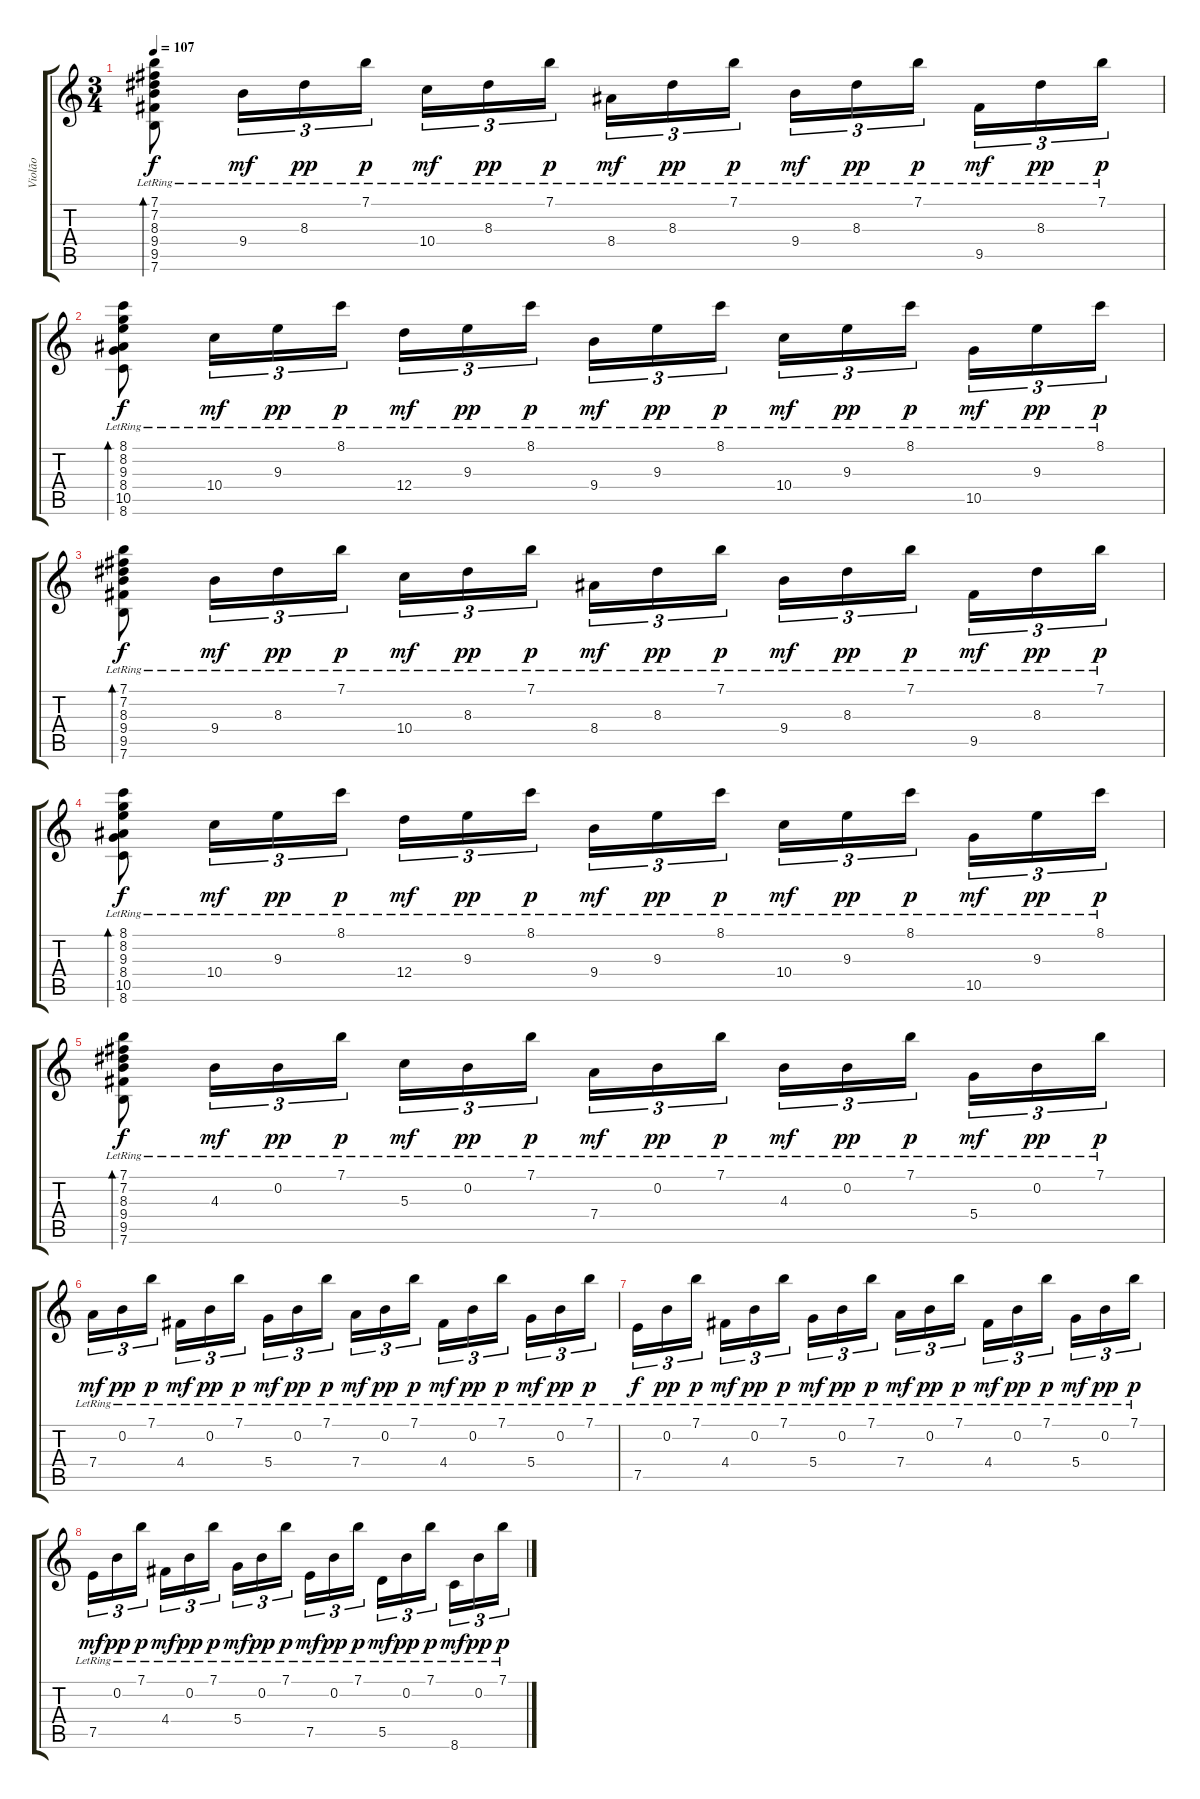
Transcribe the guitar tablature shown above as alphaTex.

\track ("Violão" "Violão") {instrument acousticguitarnylon}
\staff {score tabs}
\tuning (E4 B3 G3 D3 A2 E2) {hide}
\ts (3 4)
\tempo 107
\clef g2
\ks c
(7.1{lr} 7.2{lr} 8.3{lr} 9.4{lr} 9.5{lr} 7.6{lr}).8{bd 60 dy f} 9.4{lr}.16{tu (3 2) dy mf} 8.3{lr}.16{tu (3 2) dy pp} 7.1{lr}.16{tu (3 2) dy p} 10.4{lr}.16{tu (3 2) dy mf} 8.3{lr}.16{tu (3 2) dy pp} 7.1{lr}.16{tu (3 2) dy p} 8.4{lr}.16{tu (3 2) dy mf} 8.3{lr}.16{tu (3 2) dy pp} 7.1{lr}.16{tu (3 2) dy p} 9.4{lr}.16{tu (3 2) dy mf} 8.3{lr}.16{tu (3 2) dy pp} 7.1{lr}.16{tu (3 2) dy p} 9.5{lr}.16{tu (3 2) dy mf} 8.3{lr}.16{tu (3 2) dy pp} 7.1{lr}.16{tu (3 2) dy p} |
(8.1{lr} 8.2{lr} 9.3{lr} 8.4{lr} 10.5{lr} 8.6{lr}).8{bd 60 dy f} 10.4{lr}.16{tu (3 2) dy mf} 9.3{lr}.16{tu (3 2) dy pp} 8.1{lr}.16{tu (3 2) dy p} 12.4{lr}.16{tu (3 2) dy mf} 9.3{lr}.16{tu (3 2) dy pp} 8.1{lr}.16{tu (3 2) dy p} 9.4{lr}.16{tu (3 2) dy mf} 9.3{lr}.16{tu (3 2) dy pp} 8.1{lr}.16{tu (3 2) dy p} 10.4{lr}.16{tu (3 2) dy mf} 9.3{lr}.16{tu (3 2) dy pp} 8.1{lr}.16{tu (3 2) dy p} 10.5{lr}.16{tu (3 2) dy mf} 9.3{lr}.16{tu (3 2) dy pp} 8.1{lr}.16{tu (3 2) dy p} |
(7.1{lr} 7.2{lr} 8.3{lr} 9.4{lr} 9.5{lr} 7.6{lr}).8{bd 60 dy f} 9.4{lr}.16{tu (3 2) dy mf} 8.3{lr}.16{tu (3 2) dy pp} 7.1{lr}.16{tu (3 2) dy p} 10.4{lr}.16{tu (3 2) dy mf} 8.3{lr}.16{tu (3 2) dy pp} 7.1{lr}.16{tu (3 2) dy p} 8.4{lr}.16{tu (3 2) dy mf} 8.3{lr}.16{tu (3 2) dy pp} 7.1{lr}.16{tu (3 2) dy p} 9.4{lr}.16{tu (3 2) dy mf} 8.3{lr}.16{tu (3 2) dy pp} 7.1{lr}.16{tu (3 2) dy p} 9.5{lr}.16{tu (3 2) dy mf} 8.3{lr}.16{tu (3 2) dy pp} 7.1{lr}.16{tu (3 2) dy p} |
(8.1{lr} 8.2{lr} 9.3{lr} 8.4{lr} 10.5{lr} 8.6{lr}).8{bd 60 dy f} 10.4{lr}.16{tu (3 2) dy mf} 9.3{lr}.16{tu (3 2) dy pp} 8.1{lr}.16{tu (3 2) dy p} 12.4{lr}.16{tu (3 2) dy mf} 9.3{lr}.16{tu (3 2) dy pp} 8.1{lr}.16{tu (3 2) dy p} 9.4{lr}.16{tu (3 2) dy mf} 9.3{lr}.16{tu (3 2) dy pp} 8.1{lr}.16{tu (3 2) dy p} 10.4{lr}.16{tu (3 2) dy mf} 9.3{lr}.16{tu (3 2) dy pp} 8.1{lr}.16{tu (3 2) dy p} 10.5{lr}.16{tu (3 2) dy mf} 9.3{lr}.16{tu (3 2) dy pp} 8.1{lr}.16{tu (3 2) dy p} |
(7.1{lr} 7.2{lr} 8.3{lr} 9.4{lr} 9.5{lr} 7.6{lr}).8{bd 60 dy f} 4.3{lr}.16{tu (3 2) dy mf} 0.2{lr}.16{tu (3 2) dy pp} 7.1{lr}.16{tu (3 2) dy p} 5.3{lr}.16{tu (3 2) dy mf} 0.2{lr}.16{tu (3 2) dy pp} 7.1{lr}.16{tu (3 2) dy p} 7.4{lr}.16{tu (3 2) dy mf} 0.2{lr}.16{tu (3 2) dy pp} 7.1{lr}.16{tu (3 2) dy p} 4.3{lr}.16{tu (3 2) dy mf} 0.2{lr}.16{tu (3 2) dy pp} 7.1{lr}.16{tu (3 2) dy p} 5.4{lr}.16{tu (3 2) dy mf} 0.2{lr}.16{tu (3 2) dy pp} 7.1{lr}.16{tu (3 2) dy p} |
7.4{lr}.16{tu (3 2) dy mf} 0.2{lr}.16{tu (3 2) dy pp} 7.1{lr}.16{tu (3 2) dy p} 4.4{lr}.16{tu (3 2) dy mf} 0.2{lr}.16{tu (3 2) dy pp} 7.1{lr}.16{tu (3 2) dy p} 5.4{lr}.16{tu (3 2) dy mf} 0.2{lr}.16{tu (3 2) dy pp} 7.1{lr}.16{tu (3 2) dy p} 7.4{lr}.16{tu (3 2) dy mf} 0.2{lr}.16{tu (3 2) dy pp} 7.1{lr}.16{tu (3 2) dy p} 4.4{lr}.16{tu (3 2) dy mf} 0.2{lr}.16{tu (3 2) dy pp} 7.1{lr}.16{tu (3 2) dy p} 5.4{lr}.16{tu (3 2) dy mf} 0.2{lr}.16{tu (3 2) dy pp} 7.1{lr}.16{tu (3 2) dy p} |
7.5{lr}.16{tu (3 2) dy f} 0.2{lr}.16{tu (3 2) dy pp} 7.1{lr}.16{tu (3 2) dy p} 4.4{lr}.16{tu (3 2) dy mf} 0.2{lr}.16{tu (3 2) dy pp} 7.1{lr}.16{tu (3 2) dy p} 5.4{lr}.16{tu (3 2) dy mf} 0.2{lr}.16{tu (3 2) dy pp} 7.1{lr}.16{tu (3 2) dy p} 7.4{lr}.16{tu (3 2) dy mf} 0.2{lr}.16{tu (3 2) dy pp} 7.1{lr}.16{tu (3 2) dy p} 4.4{lr}.16{tu (3 2) dy mf} 0.2{lr}.16{tu (3 2) dy pp} 7.1{lr}.16{tu (3 2) dy p} 5.4{lr}.16{tu (3 2) dy mf} 0.2{lr}.16{tu (3 2) dy pp} 7.1{lr}.16{tu (3 2) dy p} |
7.5{lr}.16{tu (3 2) dy mf} 0.2{lr}.16{tu (3 2) dy pp} 7.1{lr}.16{tu (3 2) dy p} 4.4{lr}.16{tu (3 2) dy mf} 0.2{lr}.16{tu (3 2) dy pp} 7.1{lr}.16{tu (3 2) dy p} 5.4{lr}.16{tu (3 2) dy mf} 0.2{lr}.16{tu (3 2) dy pp} 7.1{lr}.16{tu (3 2) dy p} 7.5{lr}.16{tu (3 2) dy mf} 0.2{lr}.16{tu (3 2) dy pp} 7.1{lr}.16{tu (3 2) dy p} 5.5{lr}.16{tu (3 2) dy mf} 0.2{lr}.16{tu (3 2) dy pp} 7.1{lr}.16{tu (3 2) dy p} 8.6{lr}.16{tu (3 2) dy mf} 0.2{lr}.16{tu (3 2) dy pp} 7.1{lr}.16{tu (3 2) dy p}
